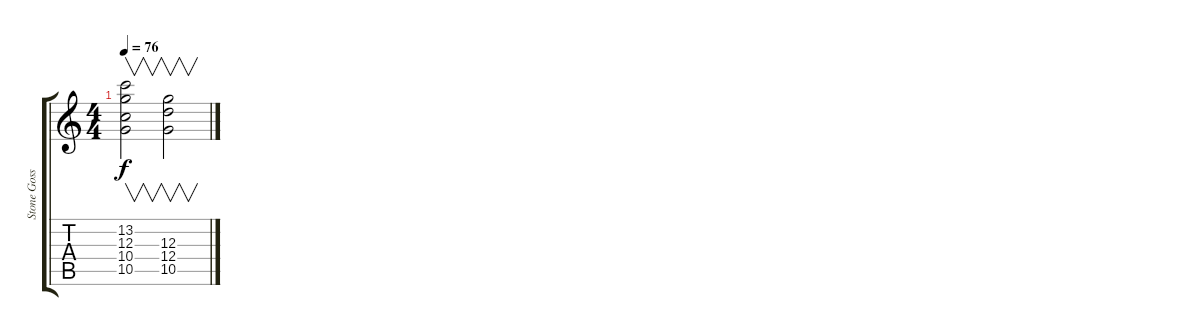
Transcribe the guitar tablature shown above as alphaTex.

\track ("Stone Gossard" "Stone Goss") {instrument distortionguitar}
\staff {score tabs}
\tuning (E4 B3 G3 D3 A2 E2) {hide}
\ts (4 4)
\tempo 76
\clef g2
\ks c
(13.2 12.3 10.4 10.5).2{v dy f} (12.3 12.4 10.5).2{v}
